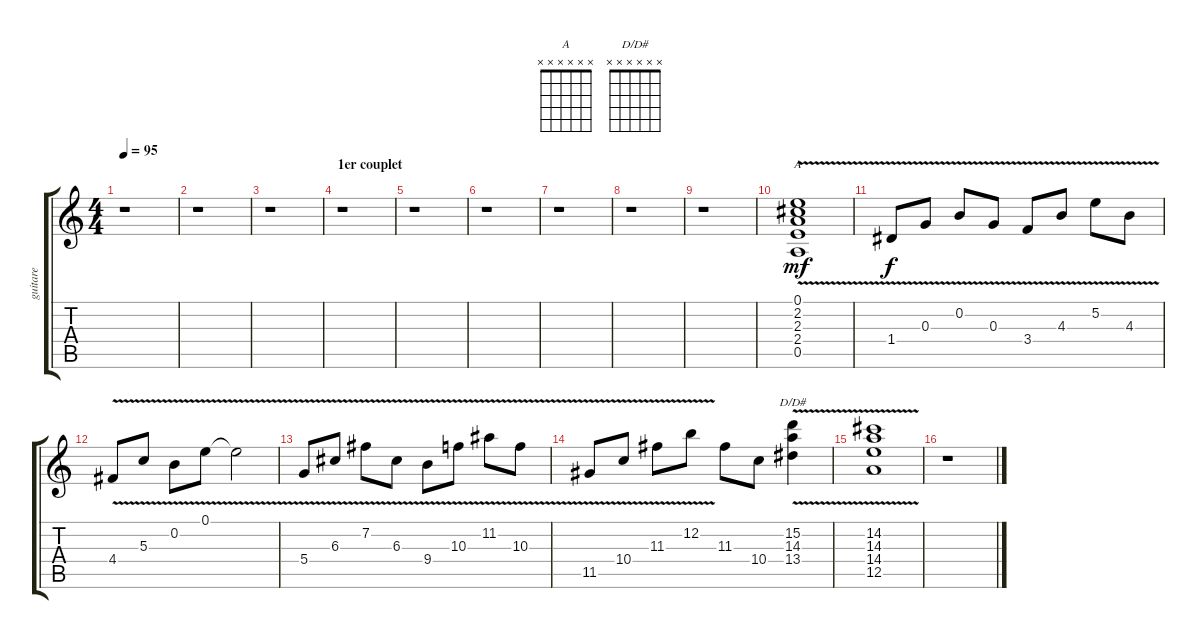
\track ("guitare" "guitare") {instrument acousticguitarnylon}
\staff {score tabs}
\tuning (E4 B3 G3 D3 A2 E2) {hide}
\chord ("A" x x x x x x)
\chord ("D/D#" x x x x x x)
\ts (4 4)
\tempo 95
\clef g2
\ks c
r.1{dy mf instrument acousticguitarnylon} |
r.1 |
r.1 |
\section ("" "1er couplet")
r.1 |
r.1 |
r.1 |
r.1 |
r.1 |
r.1 |
(0.1{v} 2.2{v} 2.3{v} 2.4{v} 0.5{v}).1{ch "A"} |
1.4{v}.8{dy f} 0.3{v}.8 0.2{v}.8 0.3{v}.8 3.4{v}.8 4.3{v}.8 5.2{v}.8 4.3{v}.8 |
4.4{v}.8 5.3{v}.8 0.2{v}.8 0.1{v}.8 0.1{t}.2 |
5.4{v}.8 6.3{v}.8 7.2{v}.8 6.3{v}.8 9.4{v}.8 10.3{v}.8 11.2{v}.8 10.3{v}.8 |
11.5{v}.8 10.4{v}.8 11.3{v}.8 12.2{v}.8 11.3.8 10.4.8 (15.2{v} 14.3{v} 13.4{v}).4{ch "D/D#"} |
(14.2{v} 14.3{v} 14.4{v} 12.5{v}).1 |
r.1
